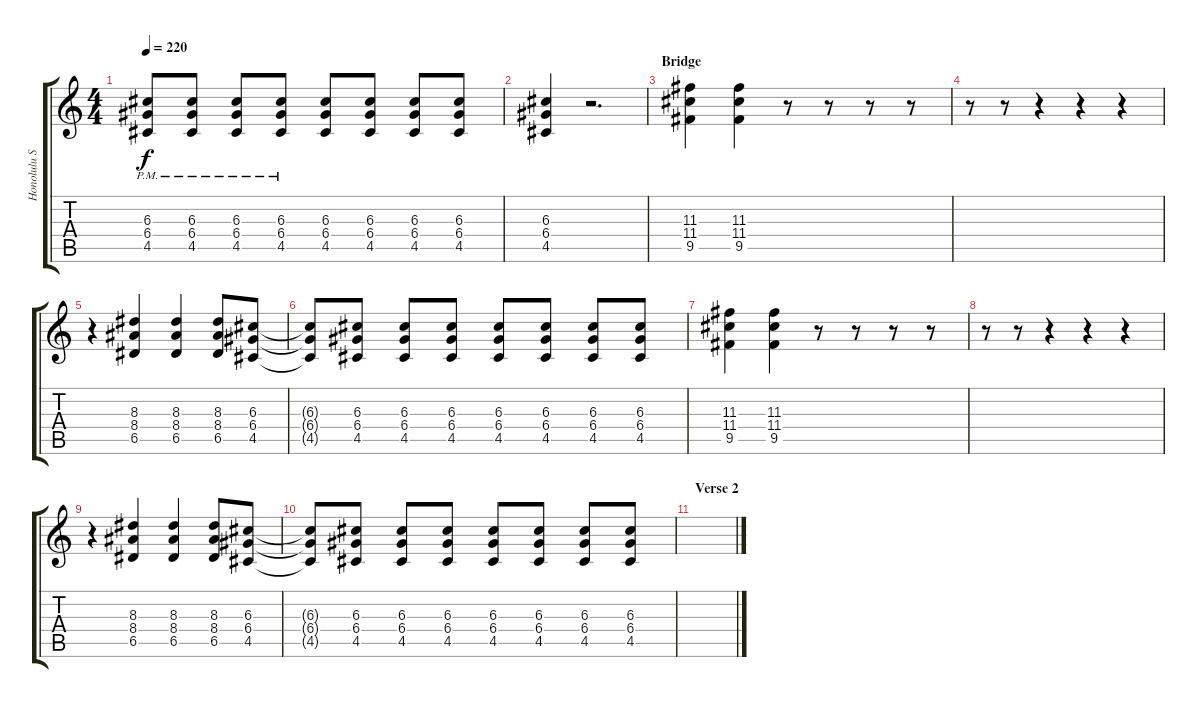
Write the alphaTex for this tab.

\track ("Honolulu Silver" "Honolulu S") {instrument distortionguitar}
\staff {score tabs}
\tuning (E4 B3 G3 D3 A2 E2) {hide}
\ts (4 4)
\tempo 220
\clef g2
\ks c
(6.3{pm} 6.4{pm} 4.5{pm}).8{dy f} (6.3{pm} 6.4{pm} 4.5{pm}).8 (6.3{pm} 6.4{pm} 4.5{pm}).8 (6.3{pm} 6.4{pm} 4.5{pm}).8 (6.3 6.4 4.5).8 (6.3 6.4 4.5).8 (6.3 6.4 4.5).8 (6.3 6.4 4.5).8 |
(6.3 6.4 4.5).4 r.2{d} |
\section ("" "Bridge")
(11.3 11.4 9.5).4 (11.3 11.4 9.5).4 r.8 r.8 r.8 r.8 |
r.8 r.8 r.4 r.4 r.4 |
r.4 (8.3 8.4 6.5).4 (8.3 8.4 6.5).4 (8.3 8.4 6.5).8 (6.3 6.4 4.5).8 |
(6.3{t} 6.4{t} 4.5{t}).8 (6.3 6.4 4.5).8 (6.3 6.4 4.5).8 (6.3 6.4 4.5).8 (6.3 6.4 4.5).8 (6.3 6.4 4.5).8 (6.3 6.4 4.5).8 (6.3 6.4 4.5).8 |
(11.3 11.4 9.5).4 (11.3 11.4 9.5).4 r.8 r.8 r.8 r.8 |
r.8 r.8 r.4 r.4 r.4 |
r.4 (8.3 8.4 6.5).4 (8.3 8.4 6.5).4 (8.3 8.4 6.5).8 (6.3 6.4 4.5).8 |
(6.3{t} 6.4{t} 4.5{t}).8 (6.3 6.4 4.5).8 (6.3 6.4 4.5).8 (6.3 6.4 4.5).8 (6.3 6.4 4.5).8 (6.3 6.4 4.5).8 (6.3 6.4 4.5).8 (6.3 6.4 4.5).8 |
\section ("" "Verse 2")
